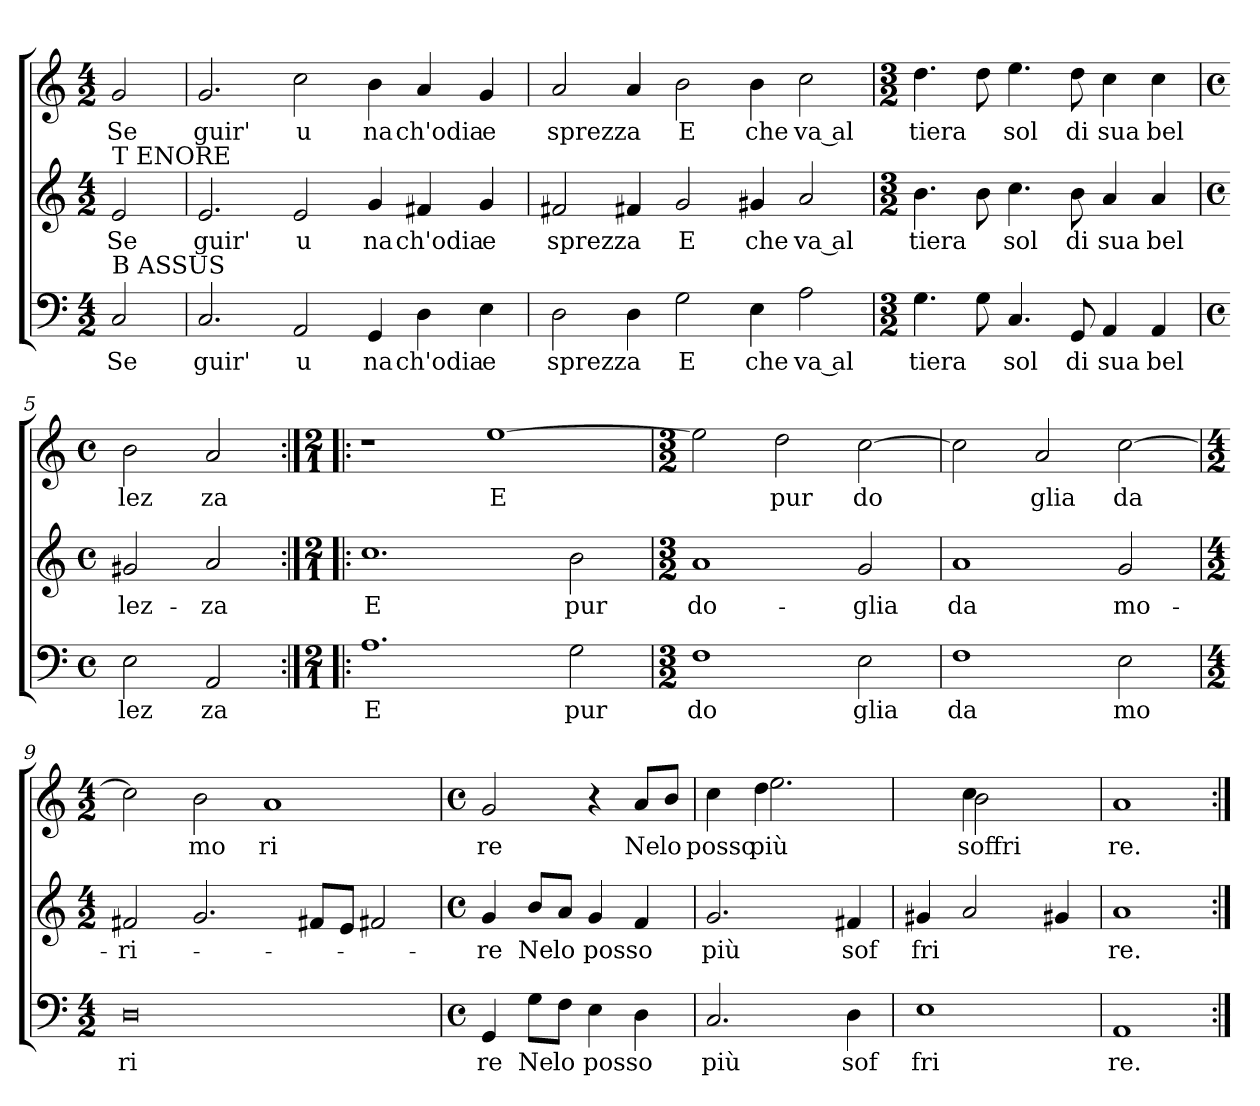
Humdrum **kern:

**kern	**text	**kern	**text	**kern	**text
*part3	*part3	*part2	*part2	*part1	*part1
*staff3	*staff3	*staff2	*staff2	*staff1	*staff1
*clefF4	*	*clefG2	*	*clefG2	*
*k[]	*	*k[]	*	*k[]	*
*C:	*	*C:	*	*C:	*
*M4/2	*	*M4/2	*	*M4/2	*
=1	=1	=1	=1	=1	=1
!	!	!LO:TX:a:t=T ENORE	!	!	!
!LO:TX:a:t=B ASSUS	!	!	!	!	!
!	!LO:LY:b	!	!LO:LY:b	!	!LO:LY:b
2C/	Se	2e/	Se	2g/	Se
=2	=2	=2	=2	=2	=2
!	!LO:LY:b	!	!LO:LY:b	!	!LO:LY:b
2.C/	guir'	2.e/	guir'	2.g/	guir'
!	!LO:LY:b	!	!LO:LY:b	!	!LO:LY:b
2AA/	u	2e/	u	2cc\	u
!	!LO:LY:b	!	!LO:LY:b	!	!LO:LY:b
4GG/	na	4g/	na	4b\	na
!	!LO:LY:b	!	!LO:LY:b	!	!LO:LY:b
4D\	ch'odia	4f#X/	ch'odia	4a/	ch'odia
!	!LO:LY:b	!	!LO:LY:b	!	!LO:LY:b
4E\	e	4g/	e	4g/	e
=3	=3	=3	=3	=3	=3
!	!LO:LY:b	!	!LO:LY:b	!	!LO:LY:b
2D\	sprezza	2f#X/	sprezza	2a/	sprezza
4D\	.	4f#X/	.	4a/	.
!	!LO:LY:b	!	!LO:LY:b	!	!LO:LY:b
2G\	E	2g/	E	2b\	E
!	!LO:LY:b	!	!LO:LY:b	!	!LO:LY:b
4E\	che	4g#X/	che	4b\	che
!	!LO:LY:b:rj	!	!LO:LY:b:rj	!	!LO:LY:b:rj
2A\	va al	2a/	va al	2cc\	va al
=4	=4	=4	=4	=4	=4
*M3/2	*	*M3/2	*	*M3/2	*
!	!LO:LY:b	!	!LO:LY:b	!	!LO:LY:b
4.G\	tiera	4.b\	tiera	4.dd\	tiera
8G\	.	8b\	.	8dd\	.
!	!LO:LY:b	!	!LO:LY:b	!	!LO:LY:b
4.C/	sol	4.cc\	sol	4.ee\	sol
!	!LO:LY:b	!	!LO:LY:b	!	!LO:LY:b
8GG/	di	8b\	di	8dd\	di
!	!LO:LY:b	!	!LO:LY:b	!	!LO:LY:b
4AA/	sua	4a/	sua	4cc\	sua
!	!LO:LY:b	!	!LO:LY:b	!	!LO:LY:b
4AA/	bel	4a/	bel	4cc\	bel
!!LO:LB:g=z
=5	=5	=5	=5	=5	=5
*M4/4	*	*M4/4	*	*M4/4	*
*met(c)	*	*met(c)	*	*met(c)	*
!	!LO:LY:b	!	!LO:LY:b	!	!LO:LY:b
2E\	lez	2g#X/	lez-	2b\	lez
!	!LO:LY:b	!	!LO:LY:b	!	!LO:LY:b
2AA/	za	2a/	-za	2a/	za
=6:|!|:	=6:|!|:	=6:|!|:	=6:|!|:	=6:|!|:	=6:|!|:
*M2/1	*	*M2/1	*	*M2/1	*
!	!LO:LY:b	!	!LO:LY:b	!	!
1.A	E	1.cc	E	1r	.
!	!	!	!	!	!LO:LY:b
.	.	.	.	[>1ee	E
!	!LO:LY:b	!	!LO:LY:b	!	!
2G\	pur	2b\	pur	.	.
=7	=7	=7	=7	=7	=7
*M3/2	*	*M3/2	*	*M3/2	*
!	!LO:LY:b	!	!LO:LY:b	!	!
1F	do	1a	do-	2ee\]	.
!	!	!	!	!	!LO:LY:b
.	.	.	.	2dd\	pur
!	!LO:LY:b	!	!LO:LY:b	!	!LO:LY:b
2E\	glia	2g/	-glia	[>2cc\	do
=8	=8	=8	=8	=8	=8
!	!LO:LY:b	!	!LO:LY:b	!	!
1F	da	1a	da	2cc\]	.
!	!	!	!	!	!LO:LY:b
.	.	.	.	2a/	glia
!	!LO:LY:b	!	!LO:LY:b	!	!LO:LY:b
2E\	mo	2g/	mo-	[>2cc\	da
=9	=9	=9	=9	=9	=9
*M4/2	*	*M4/2	*	*M4/2	*
!	!LO:LY:b	!	!LO:LY:b	!	!
0D	ri	2f#X/	-ri-	2cc\]	.
!	!	!	!	!	!LO:LY:b
.	.	2.g/	.	2b\	mo
!	!	!	!	!	!LO:LY:b
.	.	.	.	1a	ri
.	.	8f#X/L	.	.	.
.	.	8e/J	.	.	.
.	.	2f#X/	.	.	.
=10	=10	=10	=10	=10	=10
*M4/4	*	*M4/4	*	*M4/4	*
*met(c)	*	*met(c)	*	*met(c)	*
!	!LO:LY:b	!	!LO:LY:b	!	!LO:LY:b
4GG/	re	4g/	-re	2g/	re
!	!LO:LY:b	!	!LO:LY:b	!	!
8G\L	Ne	8b/L	Ne	.	.
!	!LO:LY:b	!	!LO:LY:b	!	!
8F\J	lo	8a/J	lo	.	.
!	!LO:LY:b	!	!LO:LY:b	!	!
4E\	posso	4g/	posso	4r	.
!	!	!	!	!	!LO:LY:b
4D\	.	4f/	.	8a/L	Ne
!	!	!	!	!	!LO:LY:b
.	.	.	.	8b/J	lo
!!LO:LB:g=z
=11	=11	=11	=11	=11	=11
!	!LO:LY:b	!	!LO:LY:b	!	!LO:LY:b
*	*	*	*	*^	*
2.C/	più	2.g/	più	4cc\	4ryy	posso
!	!	!	!	!	!	!LO:LY:b
.	.	.	.	4dd\	2.ee\	più
.	.	.	.	2ryy	.	.
!	!LO:LY:b	!	!LO:LY:b	!	!	!
4D\	sof	4f#X/	sof	.	.	.
=12	=12	=12	=12	=12	=12	=12
!	!LO:LY:b	!	!LO:LY:b	!	!	!
1E	fri	4g#X/	fri	4ryy	4ryy	.
!	!	!	!	!	!	!LO:LY:b
.	.	2a/	.	4cc\	2b\	soffri
.	.	.	.	4ryy	.	.
.	.	4g#X/	.	4ryy	4ryy	.
=13	=13	=13	=13	=13	=13	=13
!	!LO:LY:b	!	!LO:LY:b	!	!	!LO:LY:b
*	*	*	*	*v	*v	*
1AA	re.	1a	re.	1a	re.
=:|!	=:|!	=:|!	=:|!	=:|!	=:|!
*-	*-	*-	*-	*-	*-
